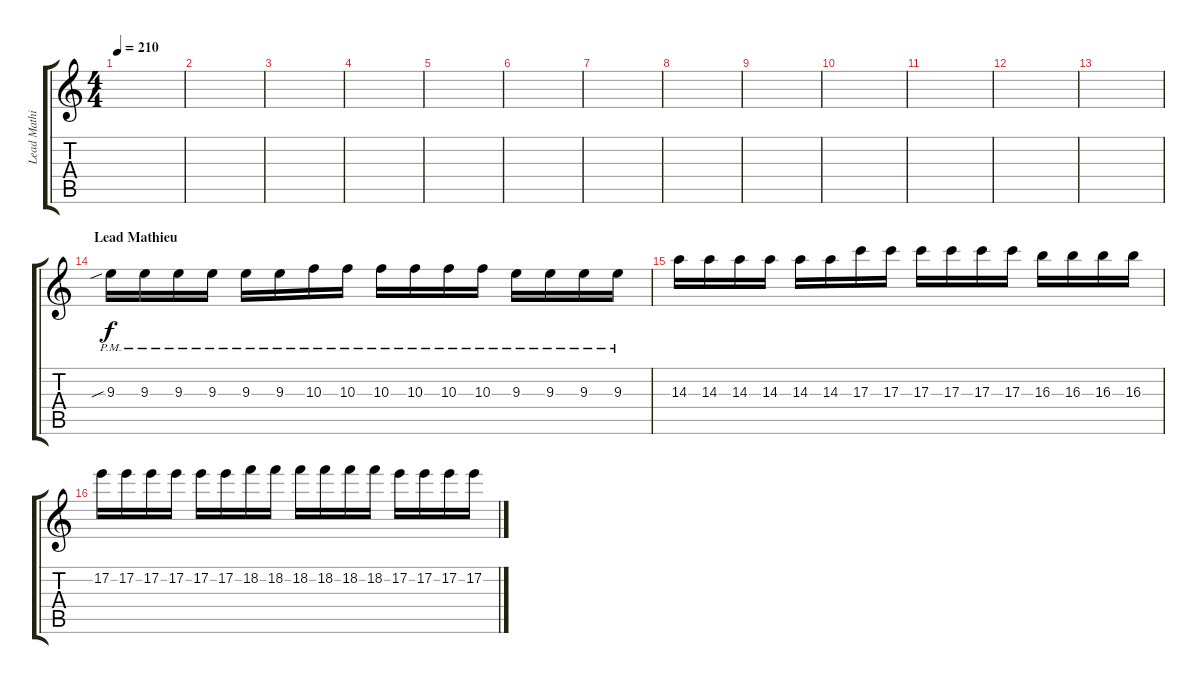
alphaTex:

\track ("Lead Mathieu" "Lead Mathi") {instrument distortionguitar}
\staff {score tabs}
\tuning (E4 B3 G3 D3 A2 E2) {hide}
\ts (4 4)
\tempo 210
\clef g2
\ks c
|
|
|
|
|
|
|
|
|
|
|
|
|
\section ("" "Lead Mathieu")
9.3{sib pm}.16 9.3{pm}.16 9.3{pm}.16 9.3{pm}.16 9.3{pm}.16 9.3{pm}.16 10.3{pm}.16 10.3{pm}.16 10.3{pm}.16 10.3{pm}.16 10.3{pm}.16 10.3{pm}.16 9.3{pm}.16 9.3{pm}.16 9.3{pm}.16 9.3{pm}.16 |
14.3.16 14.3.16 14.3.16 14.3.16 14.3.16 14.3.16 17.3.16 17.3.16 17.3.16 17.3.16 17.3.16 17.3.16 16.3.16 16.3.16 16.3.16 16.3.16 |
17.2.16 17.2.16 17.2.16 17.2.16 17.2.16 17.2.16 18.2.16 18.2.16 18.2.16 18.2.16 18.2.16 18.2.16 17.2.16 17.2.16 17.2.16 17.2.16
